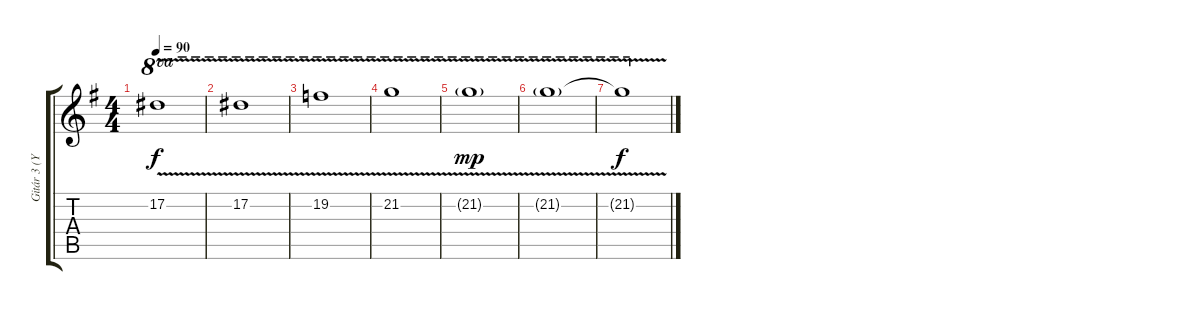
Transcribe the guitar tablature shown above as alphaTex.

\track ("Gitár 3 (Yngwie Malmsteen)" "Gitár 3 (Y") {instrument distortionguitar}
\staff {score tabs}
\tuning (Eb4 Bb3 Gb3 Db3 Ab2 Eb2) {hide}
\ts (4 4)
\tempo 90
\clef g2
\ks g
17.2{v}.1{ot 8va dy f} |
17.2{v}.1{ot 8va} |
19.2{v}.1{ot 8va} |
21.2{v}.1{ot 8va} |
21.2{v g}.1{ot 8va dy mp} |
21.2{v g}.1{ot 8va} |
21.2{v t}.1{ot 8va dy f}
